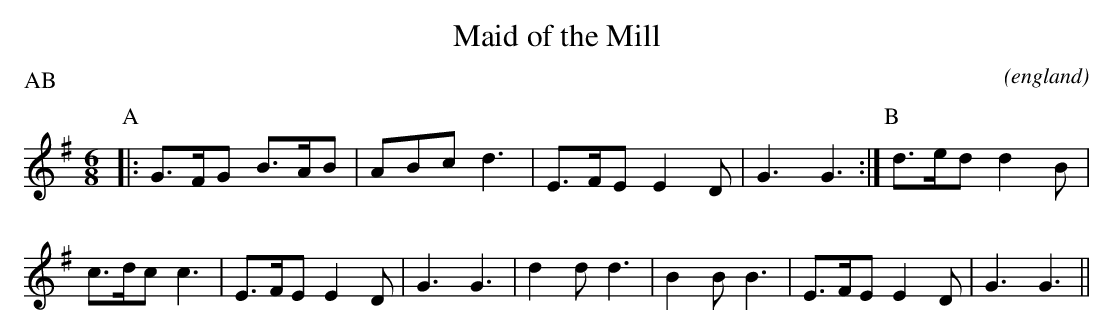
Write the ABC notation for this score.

X:1
T:Maid of the Mill
O:england
M:6/8
C:
P:AB
L:1/8
K:G
P:A
|:G>FG B>AB|ABc d3|E>FE E2 D|G3 G3:|\
P:B
d>ed d2 B|c>dc c3|E>FE E2 D|G3 G3|\
d2 d d3|B2 B B3|E>FE E2 D|G3 G3||
